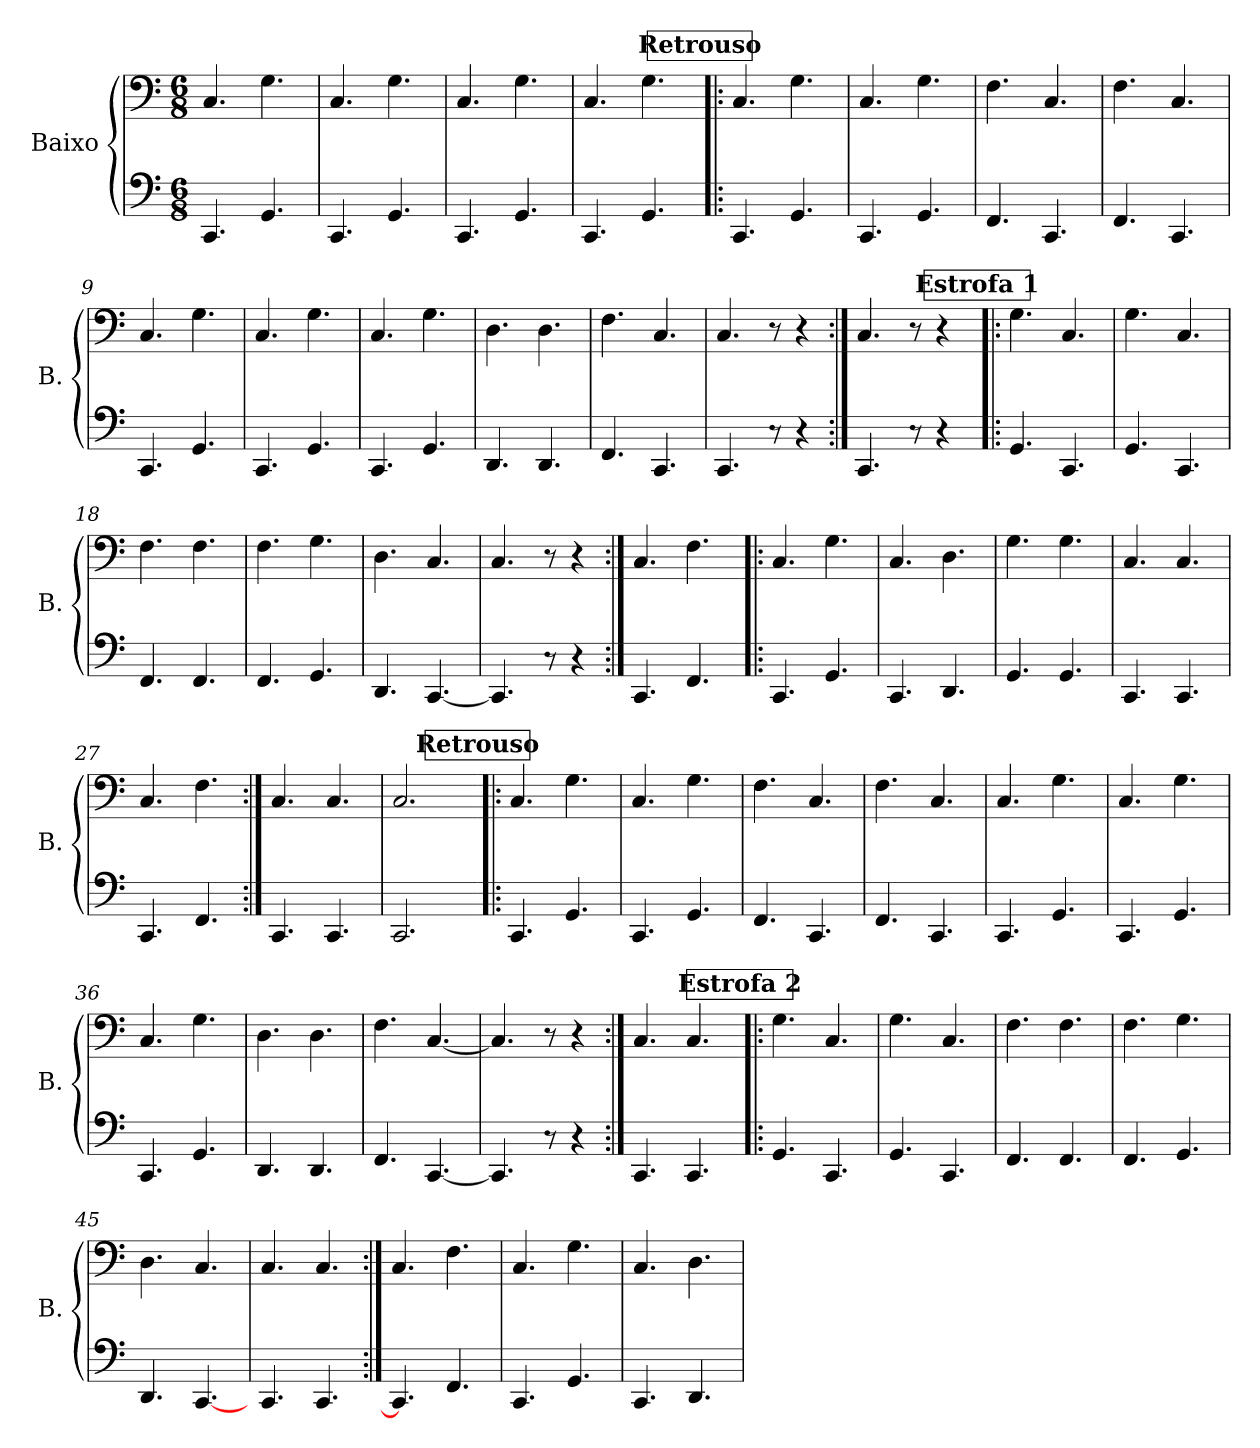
**kern	**kern
*part1	*part1
*staff2	*staff1
*I"Baixo	*
*I'B.	*
*stria4	*
*	*clefF4
*ITrd7c12	*ITrd7c12
*k[]	*k[]
*M6/8	*M6/8
*MM150	*MM150
=1	=1
4.CCC	4.CC/
4.GGG	4.GG\
=2	=2
4.CCC	4.CC/
4.GGG	4.GG\
=3	=3
4.CCC	4.CC/
4.GGG	4.GG\
=4	=4
4.CCC	4.CC/
4.GGG	4.GG\
!!LO:REH:place=s1:a:B:fs=14:t=Retrouso
=5!|:	=5!|:
4.CCC	4.CC/
4.GGG	4.GG\
=6	=6
4.CCC	4.CC/
4.GGG	4.GG\
=7	=7
4.FFF	4.FF\
4.CCC	4.CC/
=8	=8
4.FFF	4.FF\
4.CCC	4.CC/
=9	=9
4.CCC	4.CC/
4.GGG	4.GG\
=10	=10
4.CCC	4.CC/
4.GGG	4.GG\
=11	=11
4.CCC	4.CC/
4.GGG	4.GG\
=12	=12
4.DDD	4.DD\
4.DDD	4.DD\
=13	=13
4.FFF	4.FF\
4.CCC	4.CC/
=14	=14
4.CCC	4.CC/
8r	8r
4r	4r
=15:|!	=15:|!
4.CCC	4.CC/
8r	8r
4r	4r
!!LO:LB:g=z
!!LO:REH:place=s1:a:B:fs=14:t=Estrofa 1
=16!|:	=16!|:
4.GGG	4.GG\
4.CCC	4.CC/
=17	=17
4.GGG	4.GG\
4.CCC	4.CC/
=18	=18
4.FFF	4.FF\
4.FFF	4.FF\
=19	=19
4.FFF	4.FF\
4.GGG	4.GG\
=20	=20
4.DDD	4.DD\
[4.CCC	4.CC/
=21	=21
4.CCC]	4.CC/
8r	8r
4r	4r
=22:|!	=22:|!
4.CCC	4.CC/
4.FFF	4.FF\
=23!|:	=23!|:
4.CCC	4.CC/
4.GGG	4.GG\
=24	=24
4.CCC	4.CC/
4.DDD	4.DD\
=25	=25
4.GGG	4.GG\
4.GGG	4.GG\
=26	=26
4.CCC	4.CC/
4.CCC	4.CC/
=27	=27
4.CCC	4.CC/
4.FFF	4.FF\
=28:|!	=28:|!
4.CCC	4.CC/
4.CCC	4.CC/
=29	=29
2.CCC	2.CC/
!!LO:REH:place=s1:a:B:fs=14:t=Retrouso
=30!|:	=30!|:
4.CCC	4.CC/
4.GGG	4.GG\
!!LO:LB:g=z
=31	=31
4.CCC	4.CC/
4.GGG	4.GG\
=32	=32
4.FFF	4.FF\
4.CCC	4.CC/
=33	=33
4.FFF	4.FF\
4.CCC	4.CC/
=34	=34
4.CCC	4.CC/
4.GGG	4.GG\
=35	=35
4.CCC	4.CC/
4.GGG	4.GG\
=36	=36
4.CCC	4.CC/
4.GGG	4.GG\
=37	=37
4.DDD	4.DD\
4.DDD	4.DD\
=38	=38
4.FFF	4.FF\
[4.CCC	[4.CC/
=39	=39
4.CCC]	4.CC/]
8r	8r
4r	4r
=40:|!	=40:|!
4.CCC	4.CC/
4.CCC	4.CC/
!!LO:REH:place=s1:a:B:fs=14:t=Estrofa 2
=41!|:	=41!|:
4.GGG	4.GG\
4.CCC	4.CC/
=42	=42
4.GGG	4.GG\
4.CCC	4.CC/
=43	=43
4.FFF	4.FF\
4.FFF	4.FF\
=44	=44
4.FFF	4.FF\
4.GGG	4.GG\
=45	=45
4.DDD	4.DD\
[4.CCC	4.CC/
!!LO:LB:g=z
=46	=46
4.CCC	4.CC/
4.CCC	4.CC/
=47:|!	=47:|!
4.CCC]	4.CC/
4.FFF	4.FF\
=48	=48
4.CCC	4.CC/
4.GGG	4.GG\
=49	=49
4.CCC	4.CC/
4.DDD	4.DD\
=	=
*-	*-
